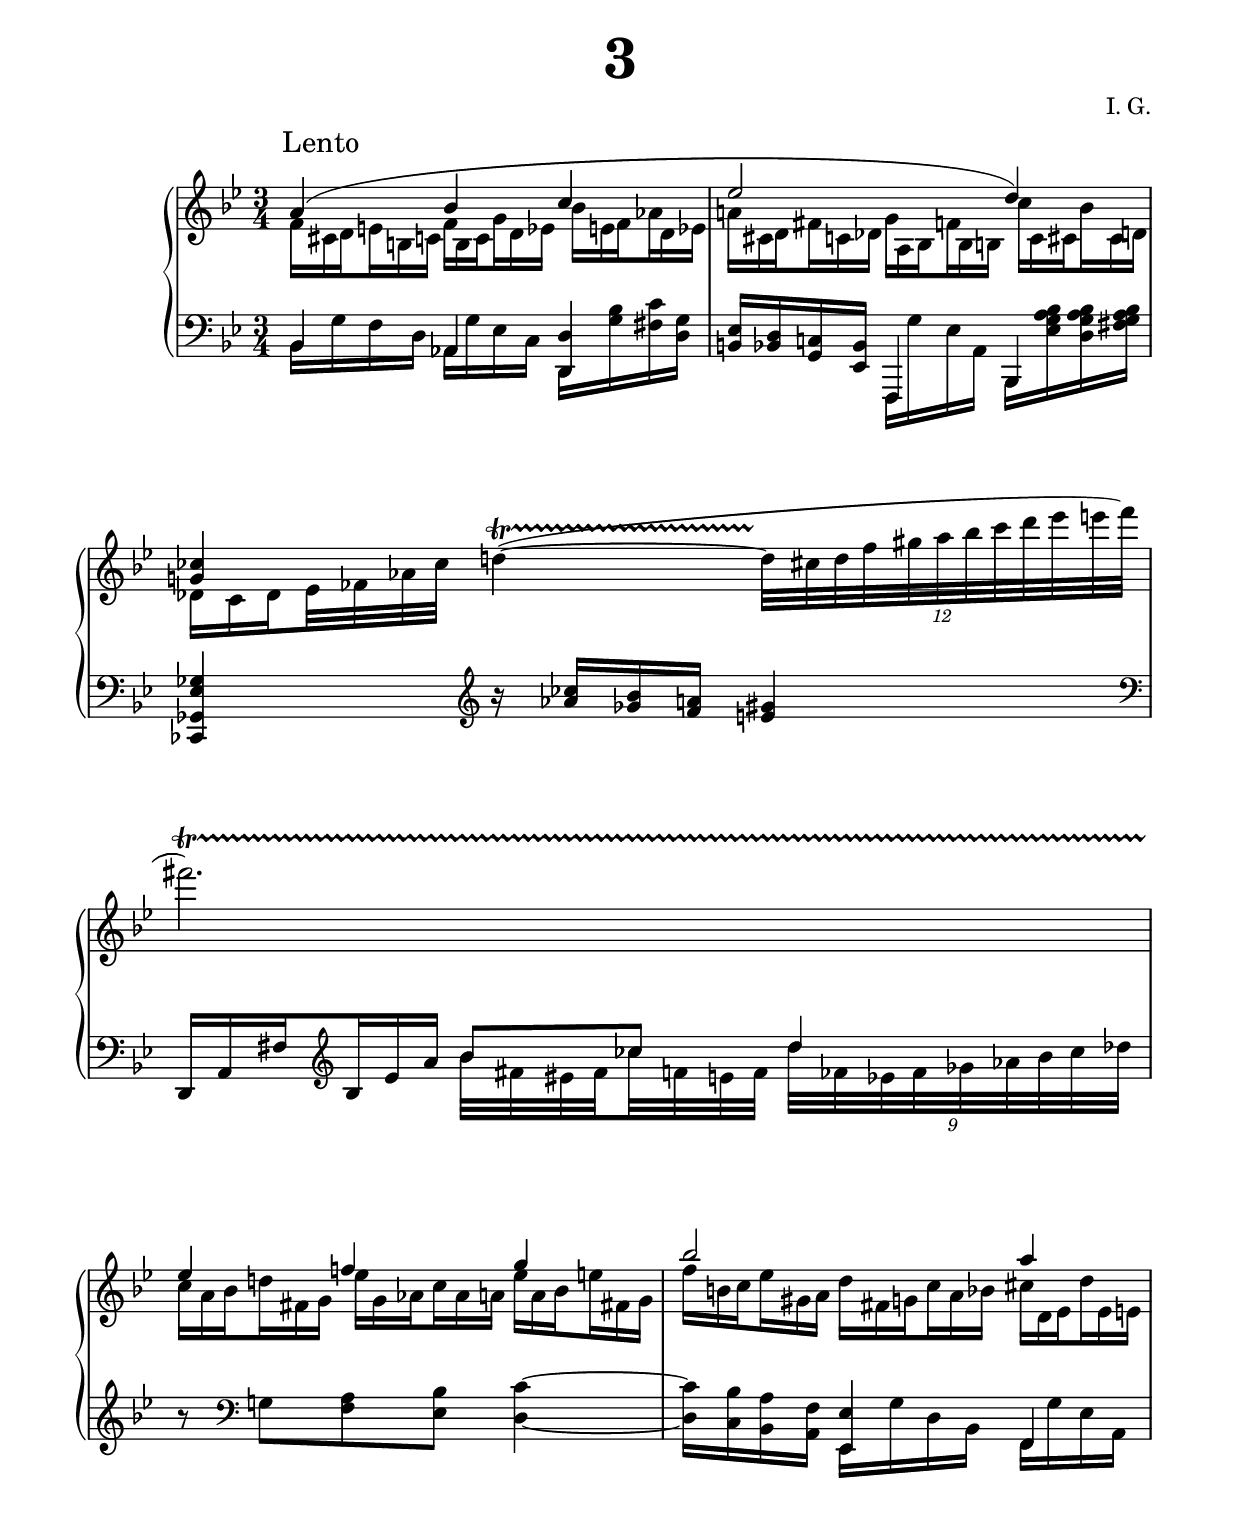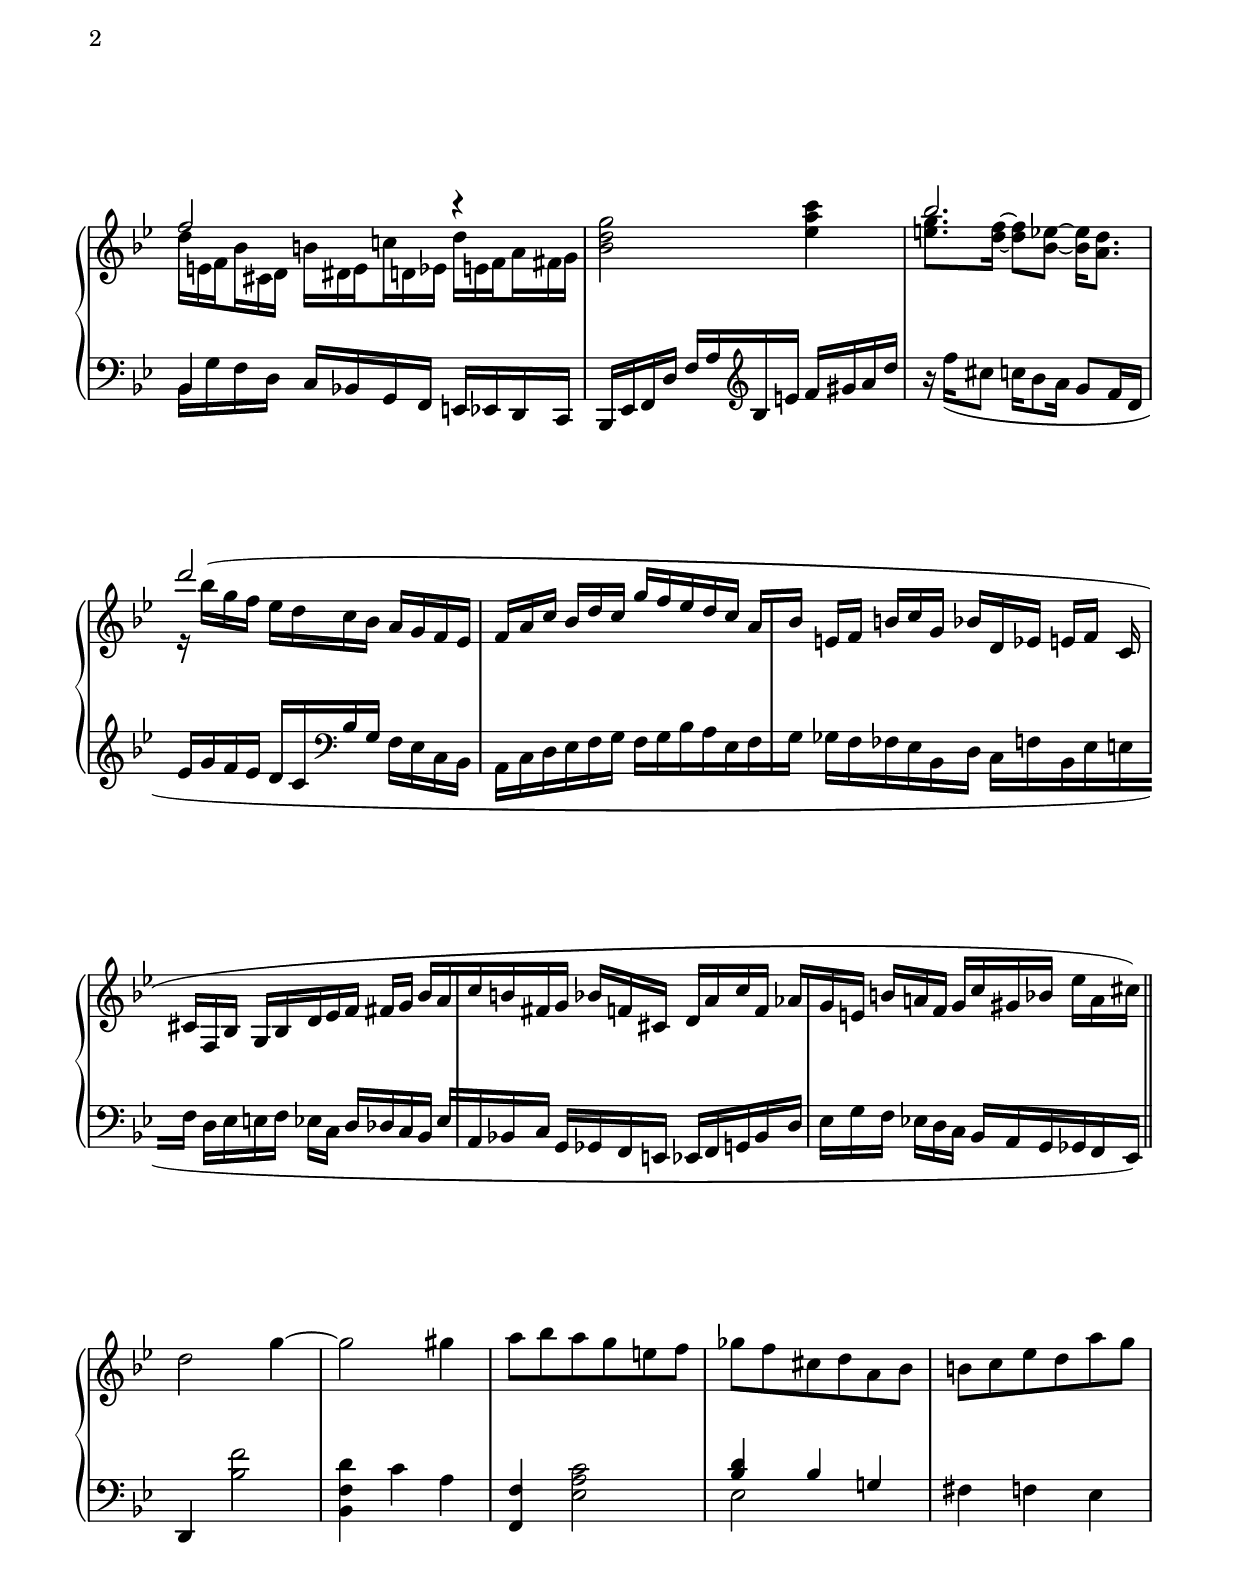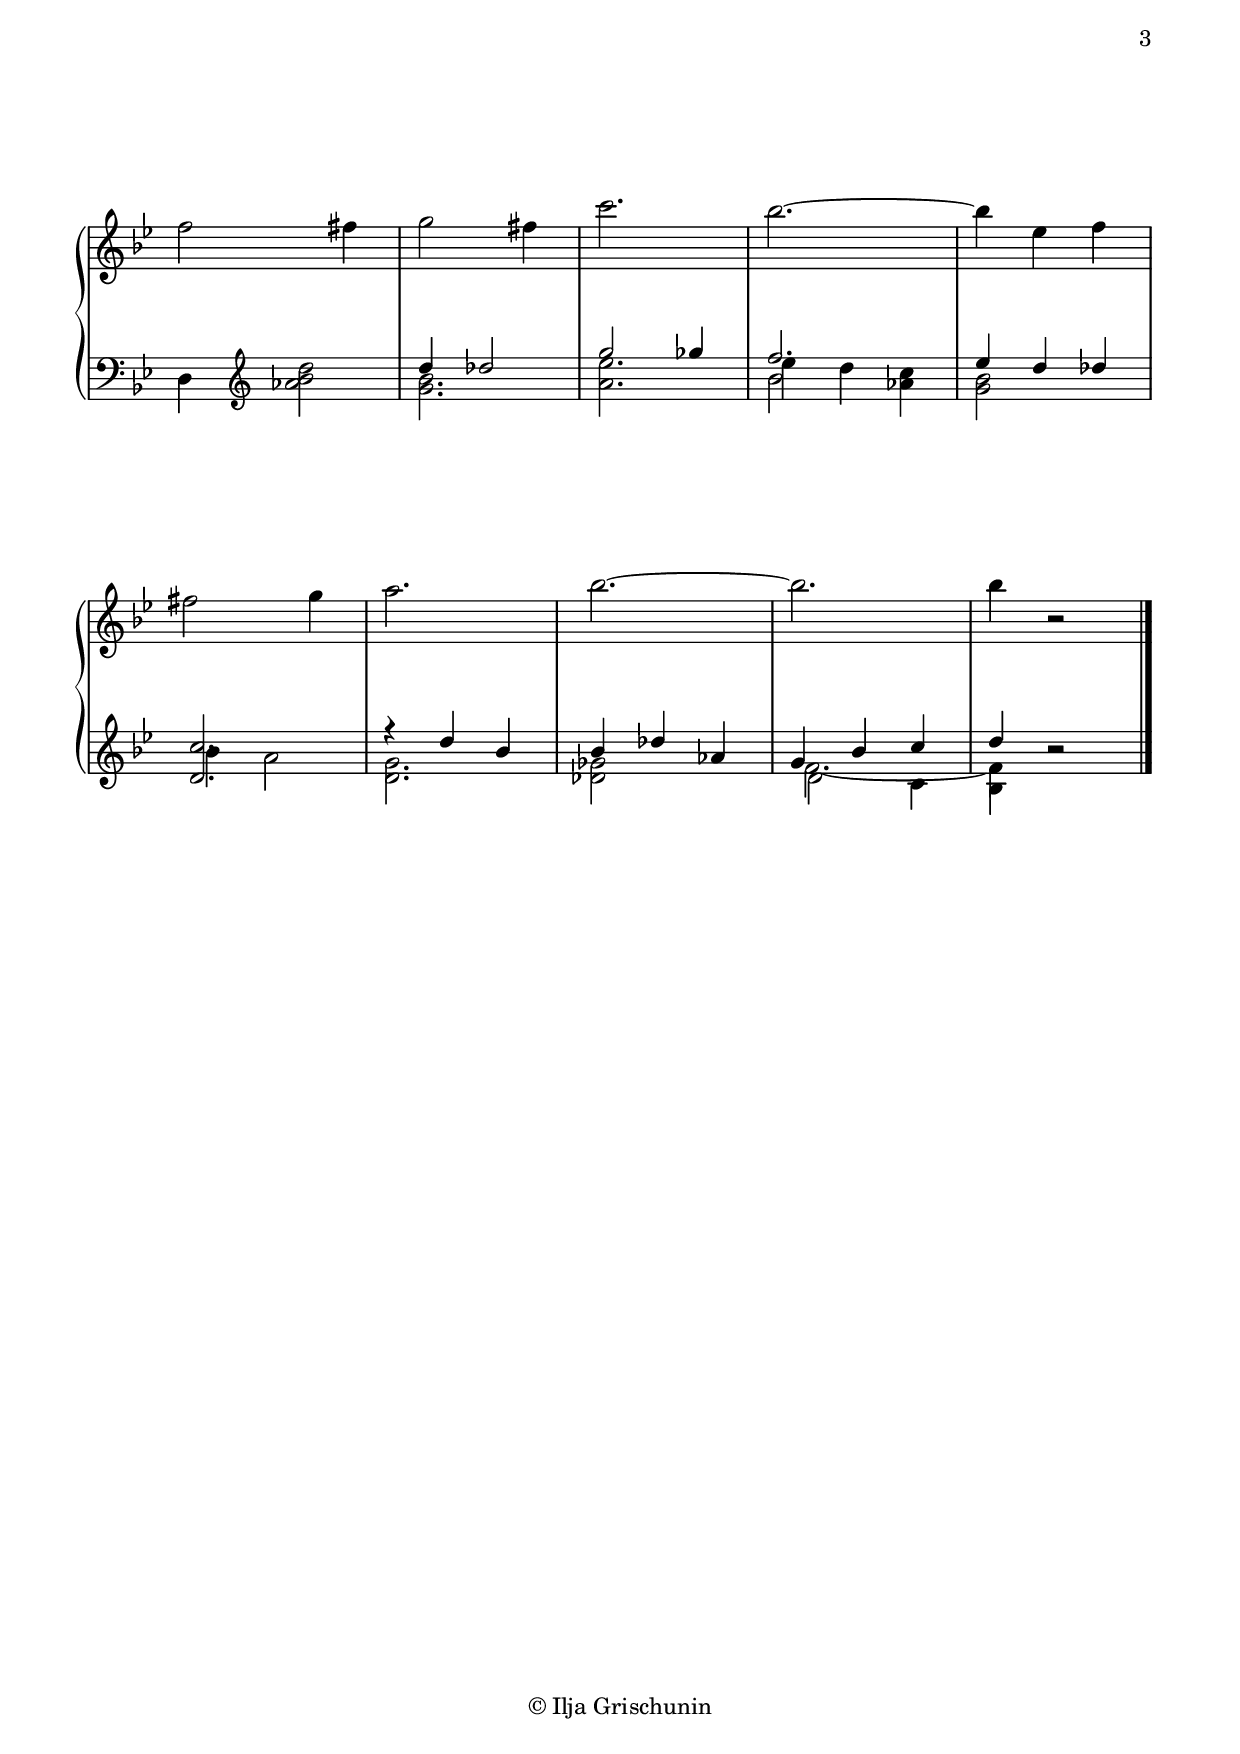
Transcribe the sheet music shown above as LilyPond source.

\version "2.18.0"

\language "deutsch"

\header {
  title = \markup { \fontsize #4 "3" }
  %meter = "Lento"
  composer = "I. G."
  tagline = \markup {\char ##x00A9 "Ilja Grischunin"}
}

\paper {
  #(set-paper-size "a4")
  top-system-spacing #'basic-distance = #30
  top-markup-spacing #'basic-distance = #15
  markup-system-spacing #'basic-distance = #25
  system-system-spacing #'basic-distance = #30
  last-bottom-spacing #'basic-distance = #30
  left-margin = 15
  right-margin = 15
  %two-sided = ##t
  %inner-margin = 25
  %outer-margin = 15
}

\layout {
  \context {
    \PianoStaff
    \consists #Span_stem_engraver
  }
  \context{
    \Score
    \override StaffGrouper.staff-staff-spacing.basic-distance = #15
    \remove "Bar_number_engraver"
  }
}
%%%%%%%%%%% RH %%%%%%%%%%%%
rechts = \relative {
  \clef treble
  \key b \major
  \time 3/4
  \override Score.RehearsalMark.extra-offset = #'(4 . 2)
  \mark "Lento"
  \set Staff.printKeyCancellation = ##f
  <<
    {
      a'4( b c es2 d4) <g,! ces>
    }
    \\
    {
      \override TupletNumber #'transparent = ##t
      \override TupletBracket #'bracket-visibility = ##f
      \set baseMoment = #(ly:make-moment 1 8)
      \set subdivideBeams = ##t
      \times 2/3 {
        f16 cis d e h c f h, c g' d es b' e, f as d, es
        a! cis, d fis c des g a, b f' b, h c' c, cis b' cis, d
        des c des
      }
      es32 fes as ces
    }
  >>
  \once\override TrillSpanner.extra-offset = #'(0 . -3)
  d!4~\startTrillSpan (
  \times 8/12 {d32\stopTrillSpan cis d f gis a b c d es e f}
  \endSpanners
  fis2.)\startTrillSpan
  \break
  <<
    {
      es,4 f! g b2 a4 f2 r4
    }
    \\
    {
      \override TupletNumber #'transparent = ##t
      \override TupletBracket #'bracket-visibility = ##f
      \set baseMoment = #(ly:make-moment 1 8)
      \set subdivideBeams = ##t
      \times 2/3 {
        c16 a b d! fis, g es' g, as c as a es' a,b e fis,! g
        f' h, c es gis, a d fis, g c a b cis d, es d' es, e
        d' e, f b cis, d h' dis, e c'! d, es d' e, f a fis g
      }
    }
  >>
  <b d g>2<es a c>4
  <<
    {
      b'2. d2 s4 s2.*5
    }
    \\
    {
      \override Beam #'breakable = ##t
      <e, g>8.<d~ f^~>16 q8<b~ es^~> q16<a d>8.
      r16 b'^( g f es d c b
      \stemUp
      a g f es
      f[ a c] b[ d c] g'[ f es d c] a[
      b] e,[ f] h[ c g] b[ d, es] e[ f] c
      cis[ f, b] g[ b d es f] fis[ g] b[ a
      c h fis g] b[ f cis] d[ a' c f,] as[
      g e] h'[ a! f] g[ c gis b]
      \stemDown
      es[ a, cis])
    }
  >>
  \bar "||"
  d2 g4~ g2 gis4 a8 b a g e f ges f cis d a b h c es d a' g
  \break
  f2 fis4 g2 fis4 c'2. b~ b4 es, f
  \break
  fis2 g4 a2. b~ b b4 r2
  \bar "|."
}
%%%%%%%%%%% LH %%%%%%%%%%%%
links = \relative {
  \clef bass
  \key b \major
  \time 3/4
  \set Staff.printKeyCancellation = ##f
  <<
    {
      b,4 as <d, d'>
    }
    \\
    {
      b'16 g' f d as g' es c d,<g'b><fis c'><d g>
    }
  >>
  <h es><b d><g c!><es b'>
  <<
    {
      f,4 b
    }
    \\
    {
      f16 g'' es a, b, <es' g a b><d g a b><fis g a b>
    }
  >>
  <ces, ges' es' ges>4
  \override Staff.Clef.space-alist.next-note = #'(extra-space . 0.1)
  \clef treble
  r16 <as''' ces><ges b><f a><e gis>4
  \clef bass
  \override TupletNumber #'transparent = ##t
  \override TupletBracket #'bracket-visibility = ##f
  \set baseMoment = #(ly:make-moment 1 8)
  \set subdivideBeams = ##t
  \times 2/3 { d,,16 a' fis' }
  \clef treble
  \times 2/3 { b es a }
  <<
    {
      b8 ces d4
    }
    \\
    {
      \set baseMoment = #(ly:make-moment 1 8)
      \set subdivideBeams = ##t
      b32 fis eis fis ces' f, e f
      \times 8/9 {d'32 fes, es fes ges as b ces des}
    }
  >>
  \set subdivideBeams = ##f
  r8 \clef bass g,,! <f a><es b'><d c'>4~
  q16 <c b'><b a'><a f'>
  <<
    {
      <es es'>4 f b
    }
    \\
    {
      es,16 g' d b f g' es a, b g' f d
    }
  >>
  c16 b! g f e es d c b es f d' f a
  \clef treble
  b e f gis a d r f_( cis8 c16 b8 a16 g8 f16 d
  es g f es d c
  \clef bass
  \override Beam #'breakable = ##t
  b g f es c b a[ c d es f g] f[ g b a es f
  g] ges[ f fes es b d] c[ f b, es e
  f] d[ es e f] es[ c] d[ des c b] es[
  a, b! c] g[ ges f e] es[ f g b d]
  es[ g f] es![ d c] b[ a g ges f es])
  d4 <b'' f'>2<b, f' d'>4 c' a <f, f'><es' a c>2
  <<
    {
      <b' d>4 b g!
    }
    \\
    {
      es2 s4
    }
  >>
  \revert Staff.Clef.space-alist.next-note
  fis4 f es d \clef treble <as'' b d>2
  <<
    {
      d4 des2 g ges4
    }
    \\
    {
      <g, b>2.<a es'>
    }
  >>
  <<
    {
      f'2.
    }
    \\
    {
      es4 d <as c>
    }
    \\
    {
      \voiceFour
      b2 s4
    }
  >>
  <<
    {
      es4 d des
    }
    \\
    {
      <g, b>2 s4
    }
  >>
  <<
    {
      <d c'>2.
    }
    \\
    {
      \once\override NoteColumn.force-hshift = #1.7
      b'4 a2
    }
  >>
  <<
    {
      r4 d b b des as
    }
    \\
    {
      <d, g>2.<des ges>2 s4
    }
  >>
  <<
    {
      g b c d
    }
    \\
    {
      f,2.~ f4
    }
    \\
    {
      \voiceTwo
      \stemDown
      \once\override NoteColumn.force-hshift = #.7
      d2 c4 b
    }
  >>
  r2
}
%%%%%%%%%%%%D%%%%%%%%%%%%
dynamic = {
  \override Hairpin.to-barline = ##f

}
%%%%%%%%%%%%%%%%%%%%%%
\score {
  \new PianoStaff <<
    \new Staff = "RH" \rechts
    \new Dynamics = "DYN" \dynamic
    \new Staff = "LH" \links
  >>
}